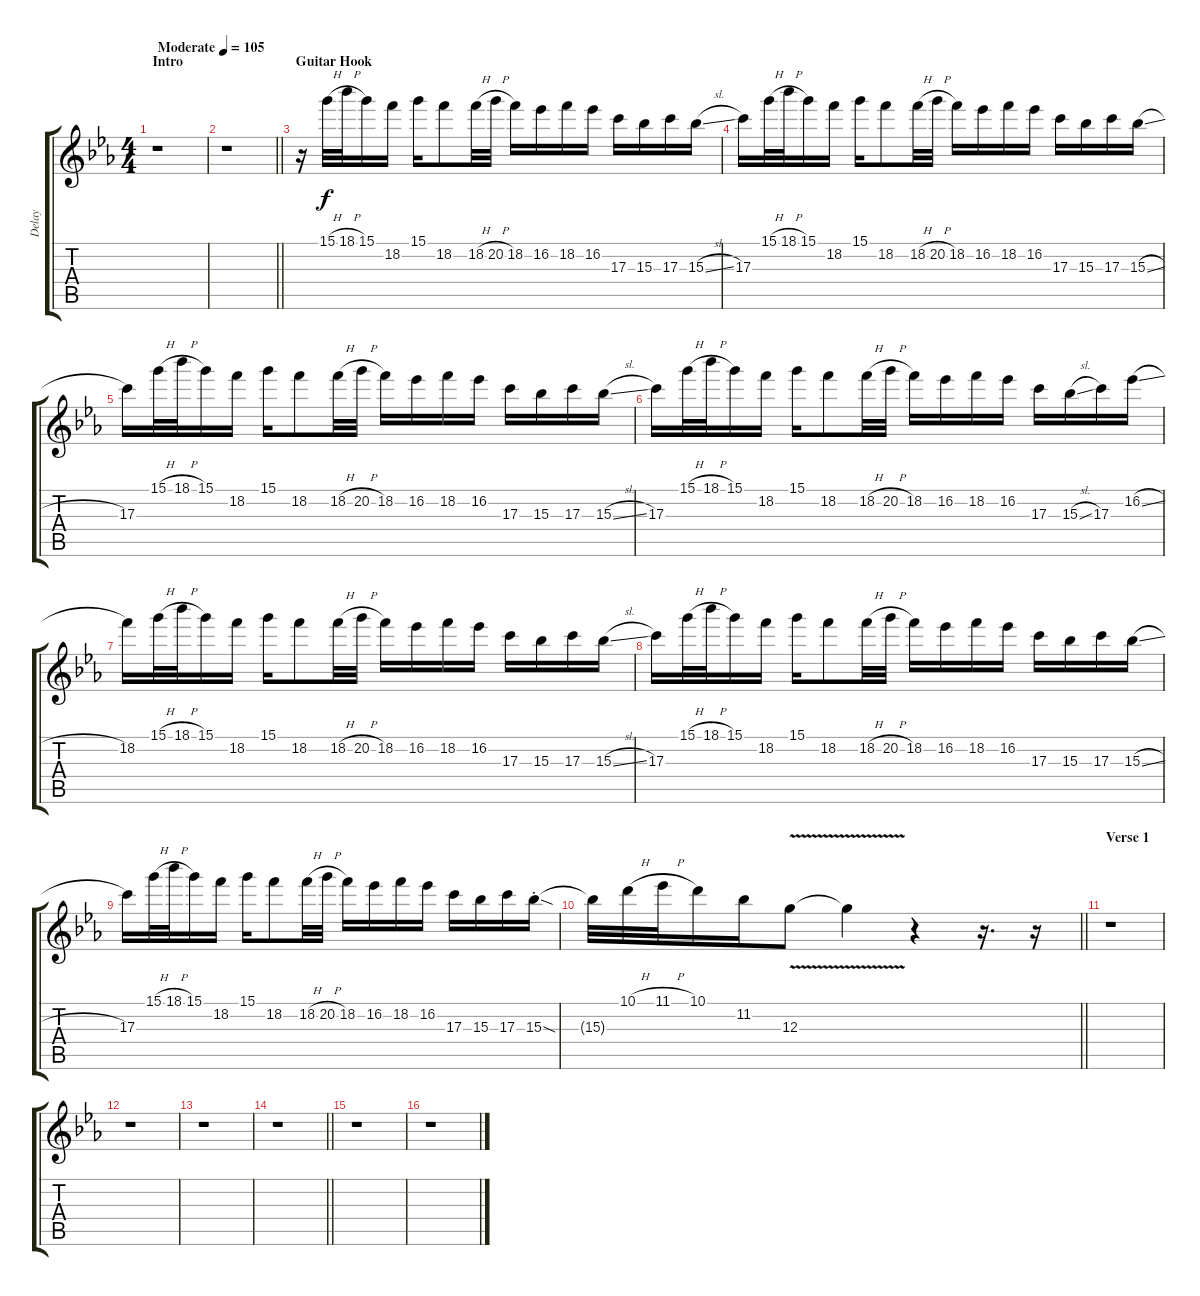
\track ("Delay" "Delay") {instrument electricguitarjazz}
\staff {score tabs}
\tuning (E4 B3 G3 D3 A2 E2) {hide}
\ts (4 4)
\section ("" "Intro")
\tempo (105 "Moderate")
\clef g2
\ks eb
r.1{dy f instrument electricguitarjazz} |
\barLineRight lightlight
r.1 |
\section ("" "Guitar Hook")
r.16 15.1{h}.32 18.1{h}.32 15.1.16 18.2.16 15.1.16 18.2.8 18.2{h}.32 20.2{h}.32 18.2.16 16.2.16 18.2.16 16.2.16 17.3.16 15.3.16 17.3.16 15.3{sl}.16 |
17.3.16 15.1{h}.32 18.1{h}.32 15.1.16 18.2.16 15.1.16 18.2.8 18.2{h}.32 20.2{h}.32 18.2.16 16.2.16 18.2.16 16.2.16 17.3.16 15.3.16 17.3.16 15.3{sl}.16 |
17.3.16 15.1{h}.32 18.1{h}.32 15.1.16 18.2.16 15.1.16 18.2.8 18.2{h}.32 20.2{h}.32 18.2.16 16.2.16 18.2.16 16.2.16 17.3.16 15.3.16 17.3.16 15.3{sl}.16 |
17.3.16 15.1{h}.32 18.1{h}.32 15.1.16 18.2.16 15.1.16 18.2.8 18.2{h}.32 20.2{h}.32 18.2.16 16.2.16 18.2.16 16.2.16 17.3.16 15.3{sl}.16 17.3.16 16.2{sl}.16 |
18.2.16 15.1{h}.32 18.1{h}.32 15.1.16 18.2.16 15.1.16 18.2.8 18.2{h}.32 20.2{h}.32 18.2.16 16.2.16 18.2.16 16.2.16 17.3.16 15.3.16 17.3.16 15.3{sl}.16 |
17.3.16 15.1{h}.32 18.1{h}.32 15.1.16 18.2.16 15.1.16 18.2.8 18.2{h}.32 20.2{h}.32 18.2.16 16.2.16 18.2.16 16.2.16 17.3.16 15.3.16 17.3.16 15.3{sl}.16 |
17.3.16 15.1{h}.32 18.1{h}.32 15.1.16 18.2.16 15.1.16 18.2.8 18.2{h}.32 20.2{h}.32 18.2.16 16.2.16 18.2.16 16.2.16 17.3.16 15.3.16 17.3.16 15.3{sod st}.16 |
\barLineRight lightlight
15.3{t}.32 10.1{h}.32 11.1{h}.32 10.1.16 11.2.16 12.3{v}.8 12.3{t}.4 r.4 r.16{d} r.16 |
\section ("" "Verse 1")
r.1 |
r.1 |
r.1 |
\barLineRight lightlight
r.1 |
r.1 |
r.1
